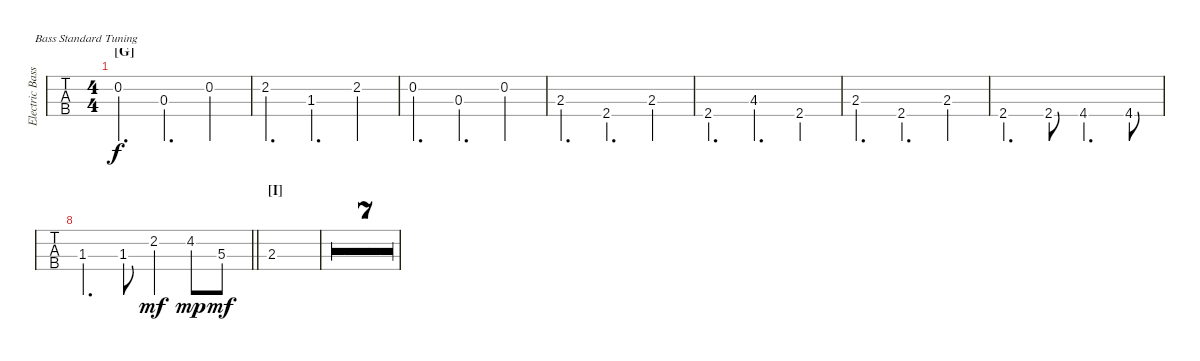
\bracketExtendMode groupsimilarinstruments
\multiTrackTrackNamePolicy hidden
\firstSystemTrackNameMode fullname
\otherSystemsTrackNameMode fullname
\otherSystemsTrackNameOrientation horizontal
\defaultBarNumberDisplay FirstOfSystem
\track ("Electric Bass" "E-Bass") {multiBarRest instrument electricbassfinger}
\staff {tabs}
\tuning (G2 D2 A1 E1)
\ts (4 4)
\section ("G" "")
\tempo (150 hide)
\clef f4
\ks c
0.2.4{d dy f} 0.3.4{d} 0.2.4 |
2.2.4{d} 1.3.4{d} 2.2.4 |
0.2.4{d} 0.3.4{d} 0.2.4 |
2.3.4{d} 2.4.4{d} 2.3.4 |
2.4.4{d} 4.3.4{d} 2.4.4 |
2.3.4{d} 2.4.4{d} 2.3.4 |
2.4.4{d} 2.4.8 4.4.4{d} 4.4.8 |
\barLineRight lightlight
1.3.4{d} 1.3.8 2.2.4{dy mf} 4.2.8{dy mp} 5.3.8{dy mf} |
\section ("I" "")
2.3.1 |
r.1 |
r.1 |
r.1 |
r.1 |
r.1 |
r.1 |
r.1
